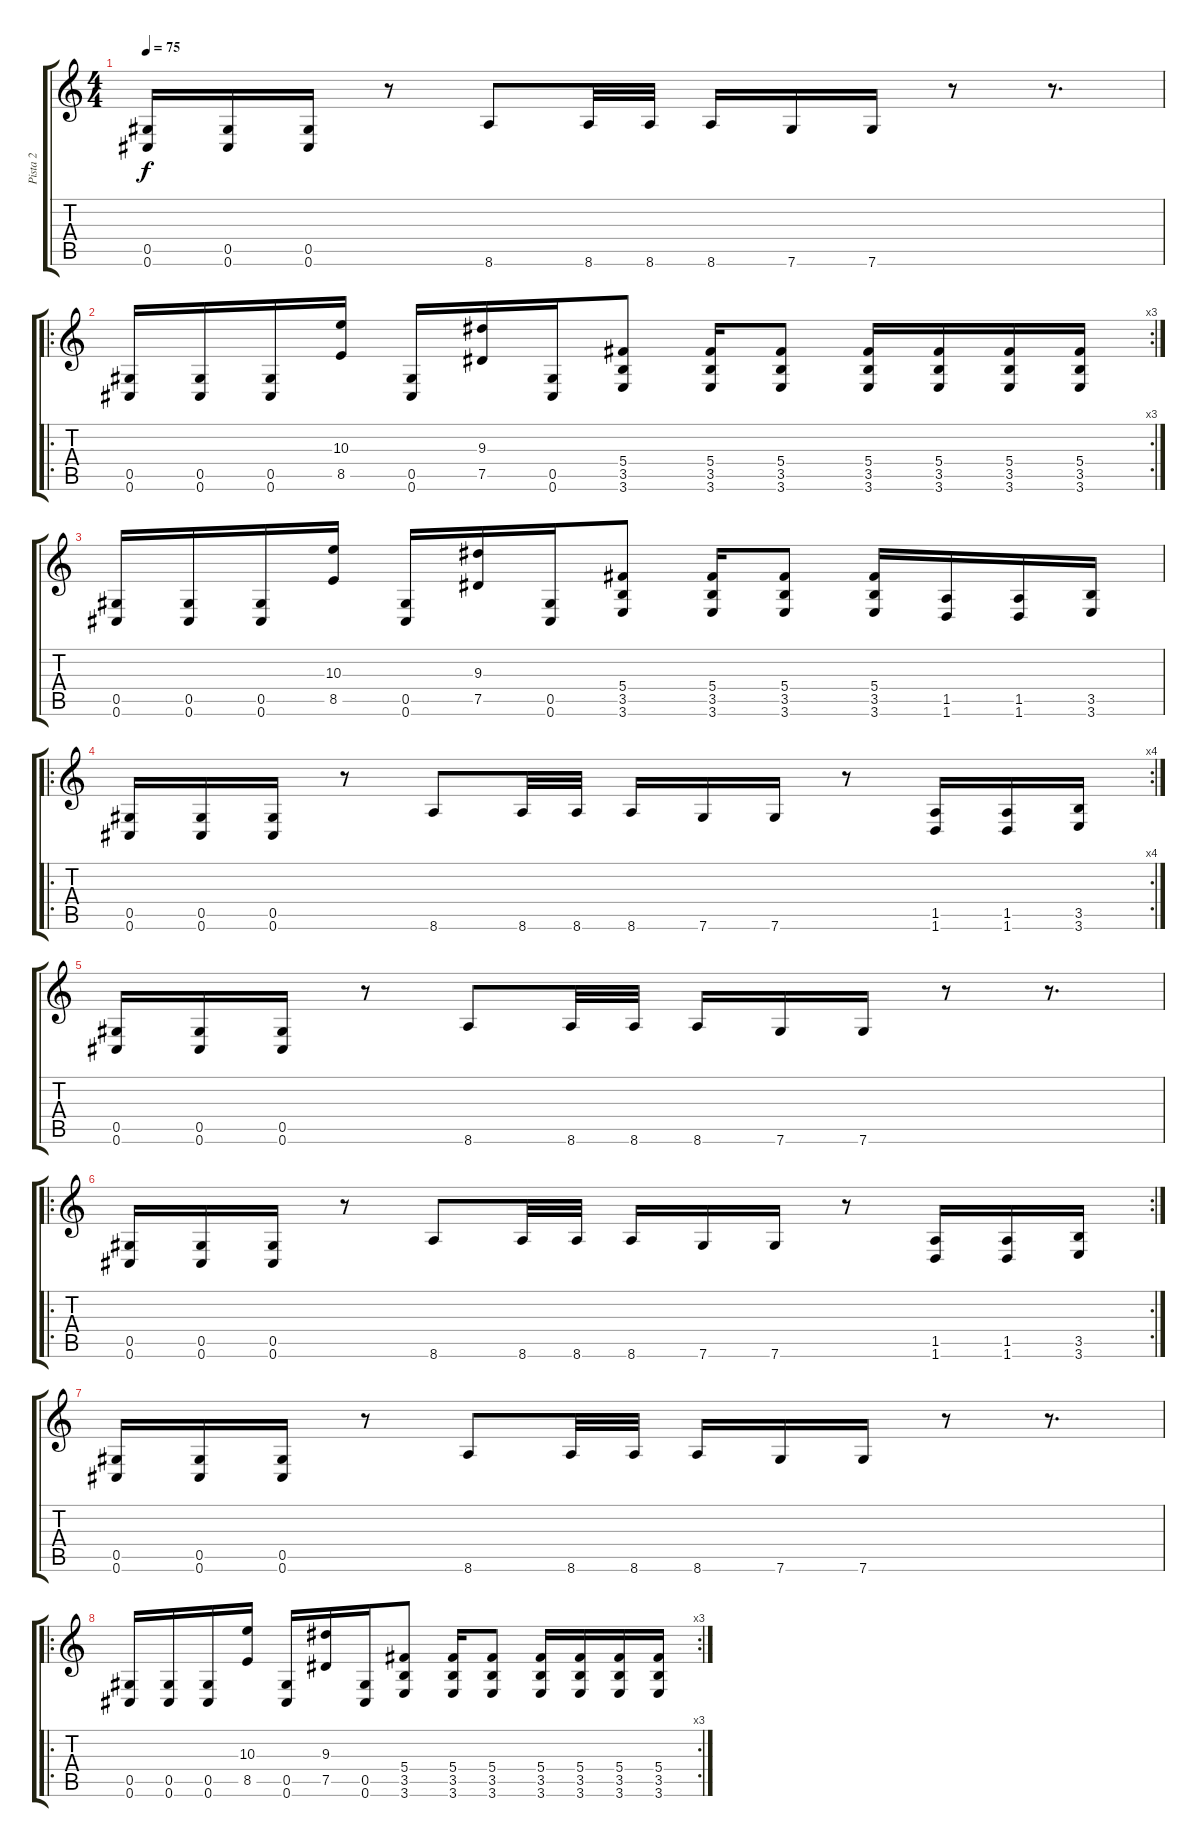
\track ("Pista 2" "Pista 2") {instrument distortionguitar}
\staff {score tabs}
\tuning (Eb4 Bb3 Gb3 Db3 Ab2 Db2) {hide}
\ts (4 4)
\tempo 75
\clef g2
\ks c
(0.5 0.6).16{dy f} (0.5 0.6).16 (0.5 0.6).16 r.8 8.6.8 8.6.32 8.6.32 8.6.16 7.6.16 7.6.16 r.8 r.8{d} |
\ro
\rc 3
(0.5 0.6).16 (0.5 0.6).16 (0.5 0.6).16 (10.3 8.5).16 (0.5 0.6).16 (9.3 7.5).16 (0.5 0.6).16 (5.4 3.5 3.6).8 (5.4 3.5 3.6).16 (5.4 3.5 3.6).8 (5.4 3.5 3.6).16 (5.4 3.5 3.6).16 (5.4 3.5 3.6).16 (5.4 3.5 3.6).16 |
(0.5 0.6).16 (0.5 0.6).16 (0.5 0.6).16 (10.3 8.5).16 (0.5 0.6).16 (9.3 7.5).16 (0.5 0.6).16 (5.4 3.5 3.6).8 (5.4 3.5 3.6).16 (5.4 3.5 3.6).8 (5.4 3.5 3.6).16 (1.5 1.6).16 (1.5 1.6).16 (3.5 3.6).16 |
\ro
\rc 4
(0.5 0.6).16 (0.5 0.6).16 (0.5 0.6).16 r.8 8.6.8 8.6.32 8.6.32 8.6.16 7.6.16 7.6.16 r.8 (1.5 1.6).16 (1.5 1.6).16 (3.5 3.6).16 |
(0.5 0.6).16 (0.5 0.6).16 (0.5 0.6).16 r.8 8.6.8 8.6.32 8.6.32 8.6.16 7.6.16 7.6.16 r.8 r.8{d} |
\ro
\rc 2
(0.5 0.6).16 (0.5 0.6).16 (0.5 0.6).16 r.8 8.6.8 8.6.32 8.6.32 8.6.16 7.6.16 7.6.16 r.8 (1.5 1.6).16 (1.5 1.6).16 (3.5 3.6).16 |
(0.5 0.6).16 (0.5 0.6).16 (0.5 0.6).16 r.8 8.6.8 8.6.32 8.6.32 8.6.16 7.6.16 7.6.16 r.8 r.8{d} |
\ro
\rc 3
(0.5 0.6).16 (0.5 0.6).16 (0.5 0.6).16 (10.3 8.5).16 (0.5 0.6).16 (9.3 7.5).16 (0.5 0.6).16 (5.4 3.5 3.6).8 (5.4 3.5 3.6).16 (5.4 3.5 3.6).8 (5.4 3.5 3.6).16 (5.4 3.5 3.6).16 (5.4 3.5 3.6).16 (5.4 3.5 3.6).16
